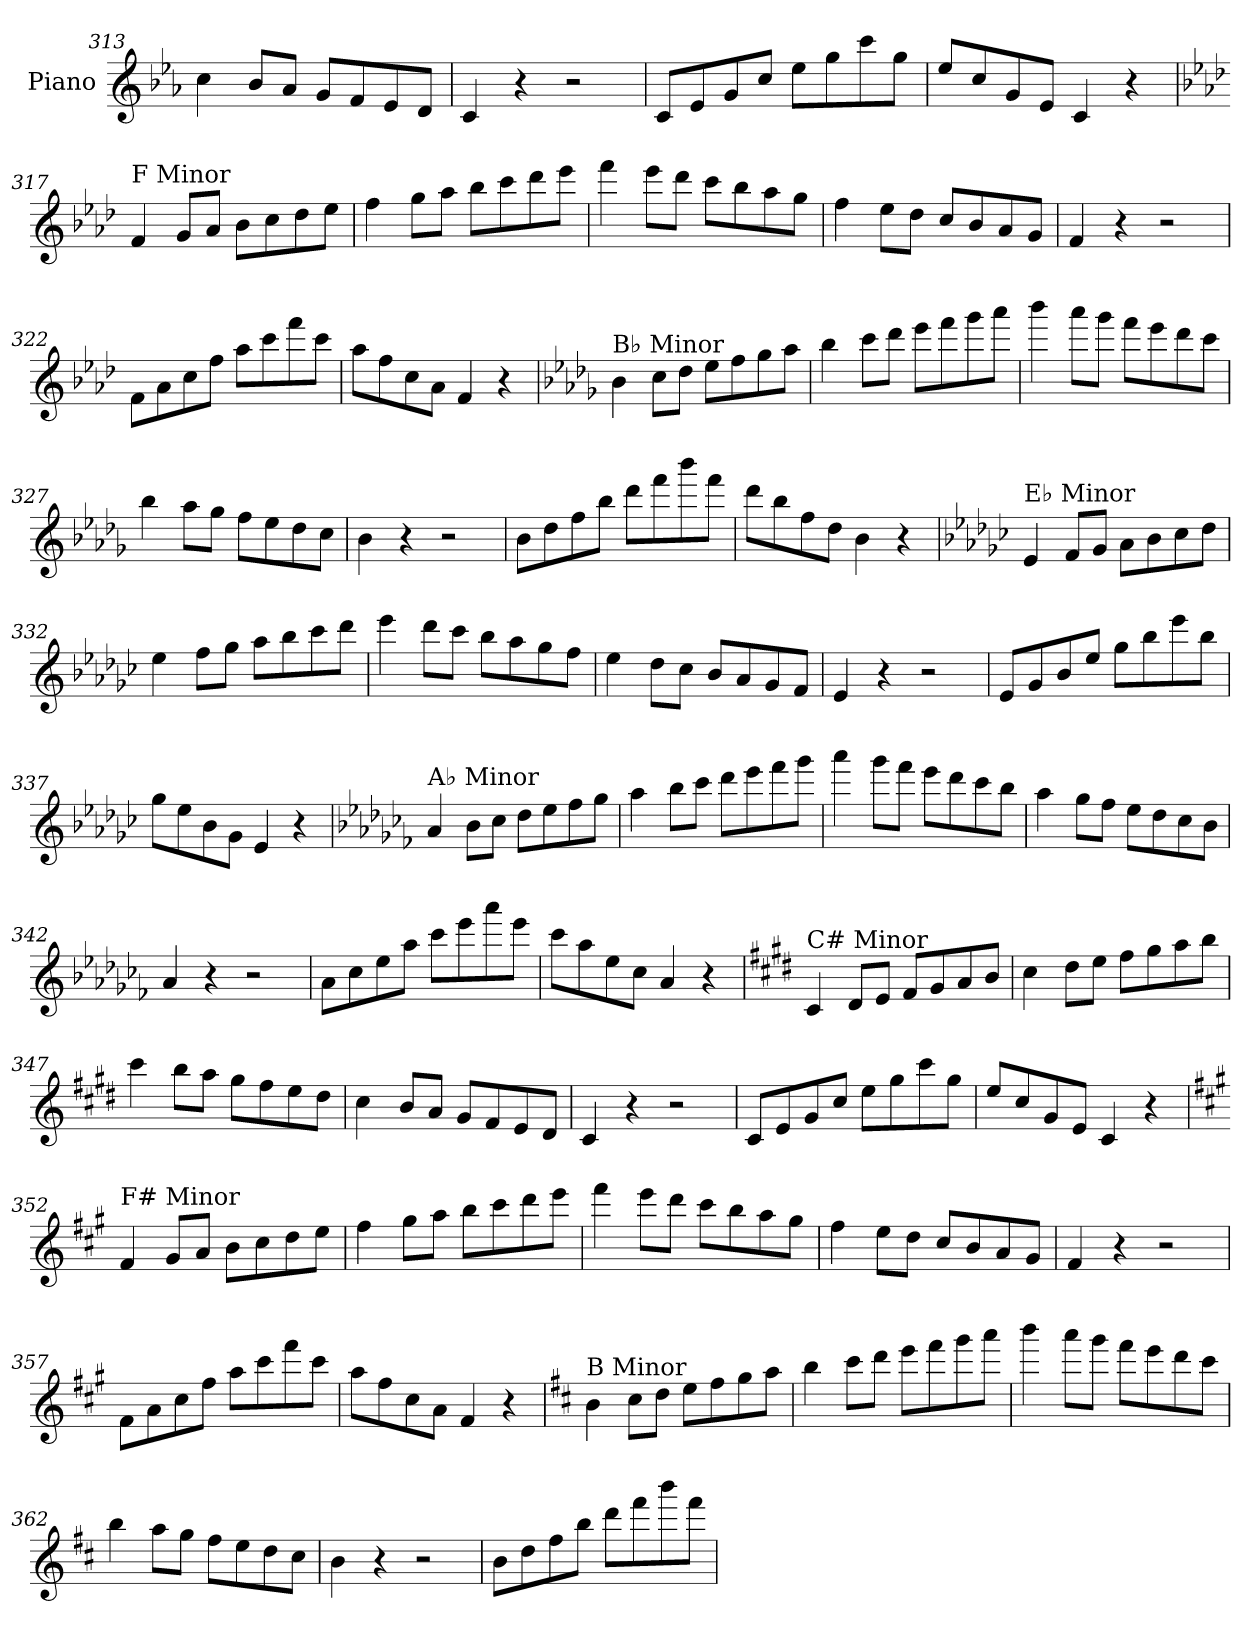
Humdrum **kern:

**kern
*part1
*staff1
*I"Piano
*I'Pno.
*clefG2
*k[b-e-a-]
=313
4cc\
8b-/L
8a-/J
8g/L
8f/
8e-/
8d/J
=314
4c/
4r
2r
=315
8c/L
8e-/
8g/
8cc/J
8ee-\L
8gg\
8ccc\
8gg\J
=316
8ee-/L
8cc/
8g/
8e-/J
4c/
4r
!!LO:LB:g=z
=317
*k[b-e-a-d-]
!LO:TX:a:t=F Minor
4f/
8g/L
8a-/J
8b-\L
8cc\
8dd-\
8ee-\J
=318
4ff\
8gg\L
8aa-\J
8bb-\L
8ccc\
8ddd-\
8eee-\J
=319
4fff\
8eee-\L
8ddd-\J
8ccc\L
8bb-\
8aa-\
8gg\J
=320
4ff\
8ee-\L
8dd-\J
8cc/L
8b-/
8a-/
8g/J
=321
4f/
4r
2r
=322
8f\L
8a-\
8cc\
8ff\J
8aa-\L
8ccc\
8fff\
8ccc\J
=323
8aa-\L
8ff\
8cc\
8a-\J
4f/
4r
!!LO:LB:g=z
=324
*k[b-e-a-d-g-]
!LO:TX:a:t=B♭ Minor
4b-\
8cc\L
8dd-\J
8ee-\L
8ff\
8gg-\
8aa-\J
=325
4bb-\
8ccc\L
8ddd-\J
8eee-\L
8fff\
8ggg-\
8aaa-\J
=326
4bbb-\
8aaa-\L
8ggg-\J
8fff\L
8eee-\
8ddd-\
8ccc\J
=327
4bb-\
8aa-\L
8gg-\J
8ff\L
8ee-\
8dd-\
8cc\J
=328
4b-\
4r
2r
=329
8b-\L
8dd-\
8ff\
8bb-\J
8ddd-\L
8fff\
8bbb-\
8fff\J
=330
8ddd-\L
8bb-\
8ff\
8dd-\J
4b-\
4r
!!LO:LB:g=z
=331
*k[b-e-a-d-g-c-]
!LO:TX:a:t=E♭ Minor
4e-/
8f/L
8g-/J
8a-\L
8b-\
8cc-\
8dd-\J
=332
4ee-\
8ff\L
8gg-\J
8aa-\L
8bb-\
8ccc-\
8ddd-\J
=333
4eee-\
8ddd-\L
8ccc-\J
8bb-\L
8aa-\
8gg-\
8ff\J
=334
4ee-\
8dd-\L
8cc-\J
8b-/L
8a-/
8g-/
8f/J
=335
4e-/
4r
2r
=336
8e-/L
8g-/
8b-/
8ee-/J
8gg-\L
8bb-\
8eee-\
8bb-\J
=337
8gg-\L
8ee-\
8b-\
8g-\J
4e-/
4r
!!LO:LB:g=z
=338
*k[b-e-a-d-g-c-f-]
!LO:TX:a:t=A♭ Minor
4a-/
8b-\L
8cc-\J
8dd-\L
8ee-\
8ff-\
8gg-\J
=339
4aa-\
8bb-\L
8ccc-\J
8ddd-\L
8eee-\
8fff-\
8ggg-\J
=340
4aaa-\
8ggg-\L
8fff-\J
8eee-\L
8ddd-\
8ccc-\
8bb-\J
=341
4aa-\
8gg-\L
8ff-\J
8ee-\L
8dd-\
8cc-\
8b-\J
=342
4a-/
4r
2r
=343
8a-\L
8cc-\
8ee-\
8aa-\J
8ccc-\L
8eee-\
8aaa-\
8eee-\J
=344
8ccc-\L
8aa-\
8ee-\
8cc-\J
4a-/
4r
!!LO:LB:g=z
=345
*k[f#c#g#d#]
!LO:TX:a:t=C# Minor
4c#/
8d#/L
8e/J
8f#/L
8g#/
8a/
8b/J
=346
4cc#\
8dd#\L
8ee\J
8ff#\L
8gg#\
8aa\
8bb\J
=347
4ccc#\
8bb\L
8aa\J
8gg#\L
8ff#\
8ee\
8dd#\J
=348
4cc#\
8b/L
8a/J
8g#/L
8f#/
8e/
8d#/J
=349
4c#/
4r
2r
=350
8c#/L
8e/
8g#/
8cc#/J
8ee\L
8gg#\
8ccc#\
8gg#\J
=351
8ee/L
8cc#/
8g#/
8e/J
4c#/
4r
!!LO:LB:g=z
=352
*k[f#c#g#]
!LO:TX:a:t=F# Minor
4f#/
8g#/L
8a/J
8b\L
8cc#\
8dd\
8ee\J
=353
4ff#\
8gg#\L
8aa\J
8bb\L
8ccc#\
8ddd\
8eee\J
=354
4fff#\
8eee\L
8ddd\J
8ccc#\L
8bb\
8aa\
8gg#\J
=355
4ff#\
8ee\L
8dd\J
8cc#/L
8b/
8a/
8g#/J
=356
4f#/
4r
2r
=357
8f#\L
8a\
8cc#\
8ff#\J
8aa\L
8ccc#\
8fff#\
8ccc#\J
=358
8aa\L
8ff#\
8cc#\
8a\J
4f#/
4r
!!LO:LB:g=z
=359
*k[f#c#]
!LO:TX:a:t=B Minor
4b\
8cc#\L
8dd\J
8ee\L
8ff#\
8gg\
8aa\J
=360
4bb\
8ccc#\L
8ddd\J
8eee\L
8fff#\
8ggg\
8aaa\J
=361
4bbb\
8aaa\L
8ggg\J
8fff#\L
8eee\
8ddd\
8ccc#\J
=362
4bb\
8aa\L
8gg\J
8ff#\L
8ee\
8dd\
8cc#\J
=363
4b\
4r
2r
=364
8b\L
8dd\
8ff#\
8bb\J
8ddd\L
8fff#\
8bbb\
8fff#\J
=
*-
